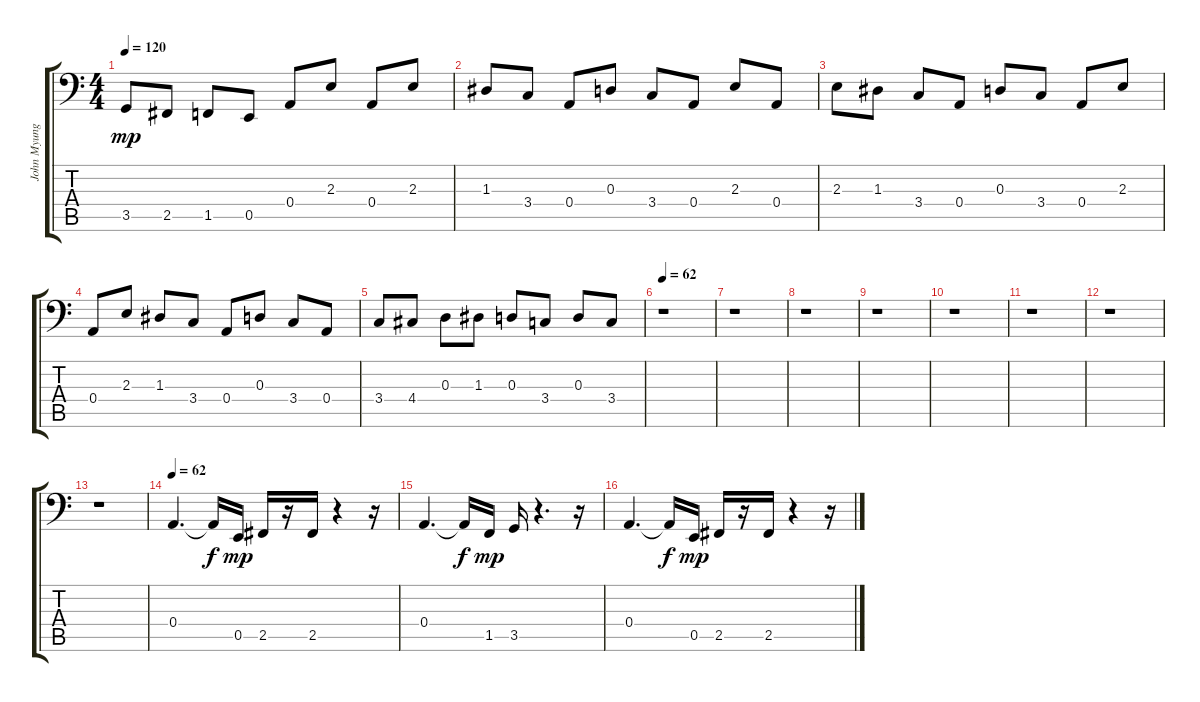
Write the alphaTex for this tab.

\track ("John Myung" "John Myung") {instrument electricbassfinger}
\staff {score tabs}
\tuning (C3 G2 D2 A1 E1 B0) {hide}
\ts (4 4)
\tempo 120
\clef f4
\ks c
3.5.8{dy mp} 2.5.8 1.5.8 0.5.8 0.4.8 2.3.8 0.4.8 2.3.8 |
1.3.8 3.4.8 0.4.8 0.3.8 3.4.8 0.4.8 2.3.8 0.4.8 |
2.3.8 1.3.8 3.4.8 0.4.8 0.3.8 3.4.8 0.4.8 2.3.8 |
0.4.8 2.3.8 1.3.8 3.4.8 0.4.8 0.3.8 3.4.8 0.4.8 |
3.4.8 4.4.8 0.3.8 1.3.8 0.3.8 3.4.8 0.3.8 3.4.8 |
\tempo 62
r.1 |
r.1 |
r.1 |
r.1 |
r.1 |
r.1 |
r.1 |
r.1 |
\tempo 62
0.4.4{d} 0.4{t}.16{dy f} 0.5.16{dy mp} 2.5.16 r.16 2.5.16 r.4 r.16 |
0.4.4{d} 0.4{t}.16{dy f} 1.5.16{dy mp} 3.5.16 r.4{d} r.16 |
0.4.4{d} 0.4{t}.16{dy f} 0.5.16{dy mp} 2.5.16 r.16 2.5.16 r.4 r.16
